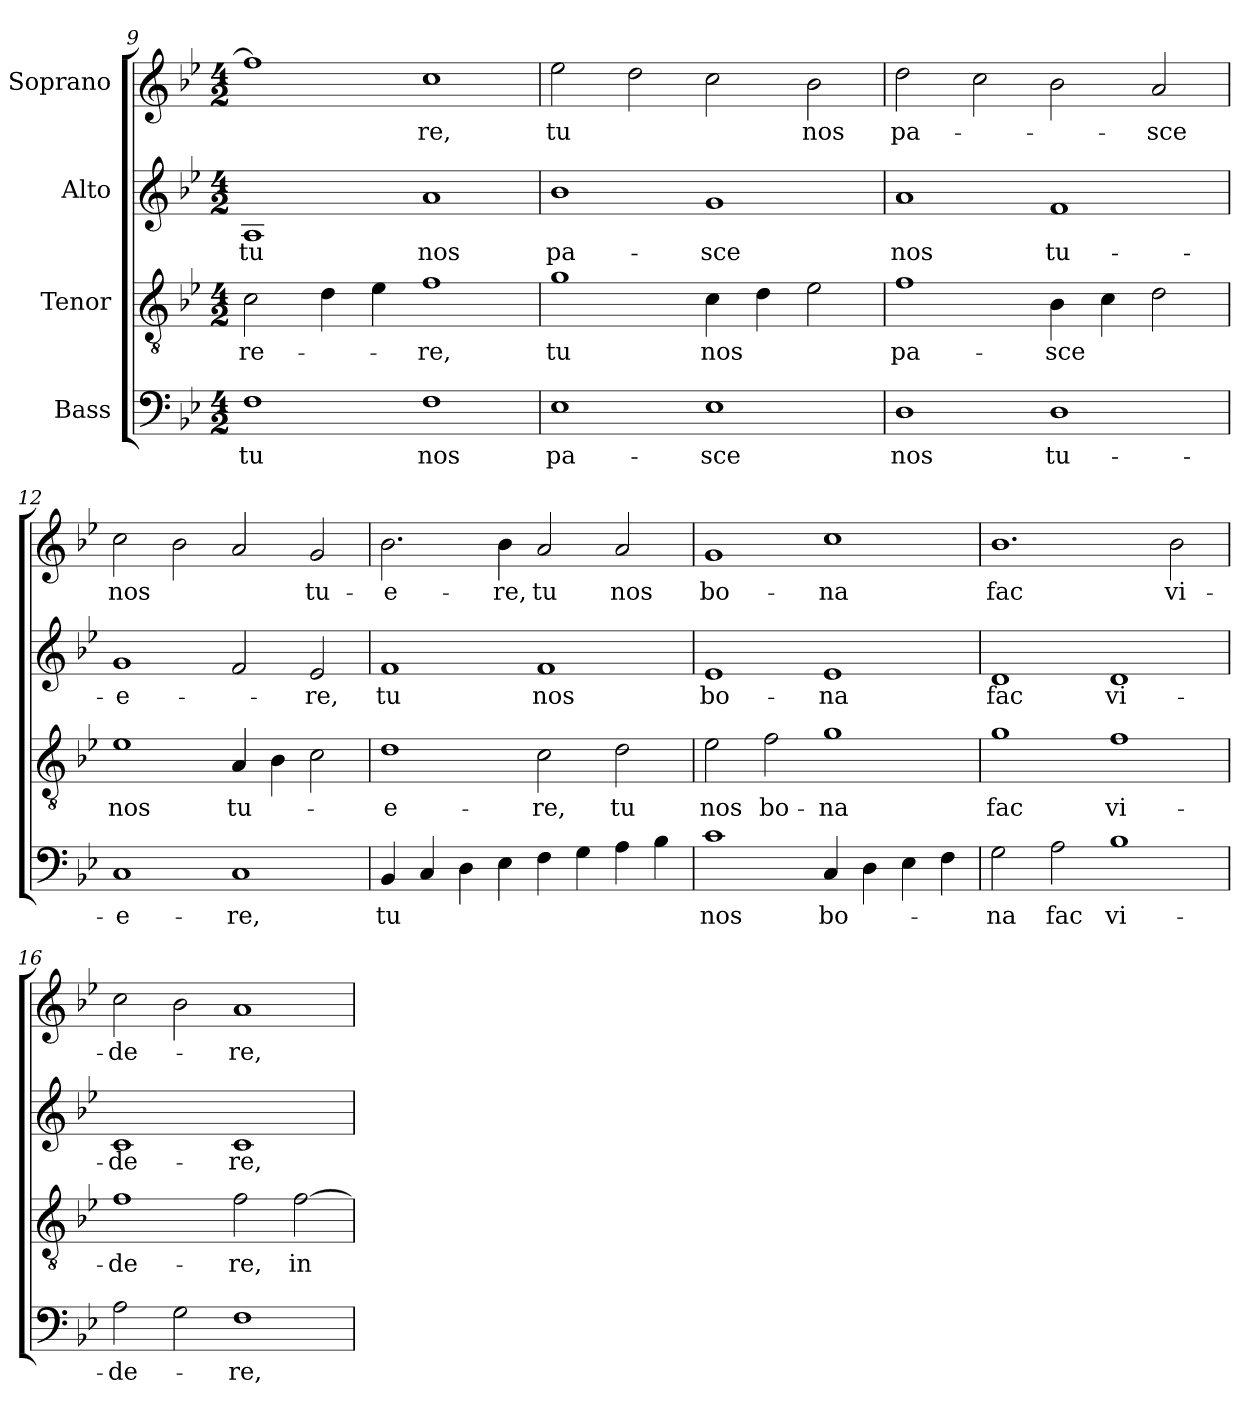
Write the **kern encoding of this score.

**kern	**text	**kern	**text	**kern	**text	**kern	**text
*part4	*part4	*part3	*part3	*part2	*part2	*part1	*part1
*staff4	*staff4	*staff3	*staff3	*staff2	*staff2	*staff1	*staff1
*I"Bass	*	*I"Tenor	*	*I"Alto	*	*I"Soprano	*
*clefF4	*	*clefGv2	*	*clefG2	*	*clefG2	*
*k[b-e-]	*	*k[b-e-]	*	*k[b-e-]	*	*k[b-e-]	*
*B-:	*	*B-:	*	*B-:	*	*B-:	*
*M4/2	*	*M4/2	*	*M4/2	*	*M4/2	*
=9	=9	=9	=9	=9	=9	=9	=9
!	!LO:LY:b	!	!LO:LY:b	!	!LO:LY:b	!	!
1F	tu	2c\	-re-	1A	tu	1ff]	.
.	.	4d\	.	.	.	.	.
.	.	4e-\	.	.	.	.	.
!	!LO:LY:b	!	!LO:LY:b	!	!LO:LY:b	!	!LO:LY:b
1F	nos	1f	-re,	1a	nos	1cc	-re,
=10	=10	=10	=10	=10	=10	=10	=10
!	!LO:LY:b	!	!LO:LY:b	!	!LO:LY:b	!	!LO:LY:b
1E-	pa-	1g	tu	1b-	pa-	2ee-\	tu
.	.	.	.	.	.	2dd\	.
!	!LO:LY:b	!	!LO:LY:b	!	!LO:LY:b	!	!
1E-	-sce	4c\	nos	1g	-sce	2cc\	.
.	.	4d\	.	.	.	.	.
!	!	!	!	!	!	!	!LO:LY:b
.	.	2e-\	.	.	.	2b-\	nos
!!LO:LB:g=z
=11	=11	=11	=11	=11	=11	=11	=11
!	!LO:LY:b	!	!LO:LY:b	!	!LO:LY:b	!	!LO:LY:b
1D	nos	1f	pa-	1a	nos	2dd\	pa-
.	.	.	.	.	.	2cc\	.
!	!LO:LY:b	!	!LO:LY:b	!	!LO:LY:b	!	!
1D	tu-	4B-\	-sce	1f	tu-	2b-\	.
.	.	4c\	.	.	.	.	.
!	!	!	!	!	!	!	!LO:LY:b
.	.	2d\	.	.	.	2a/	-sce
=12	=12	=12	=12	=12	=12	=12	=12
!	!LO:LY:b	!	!LO:LY:b	!	!LO:LY:b	!	!LO:LY:b
1C	-e-	1e-	nos	1g	-e-	2cc\	nos
.	.	.	.	.	.	2b-\	.
!	!LO:LY:b	!	!LO:LY:b	!	!	!	!
1C	-re,	4A/	tu-	2f/	.	2a/	.
.	.	4B-\	.	.	.	.	.
!	!	!	!	!	!LO:LY:b	!	!LO:LY:b
.	.	2c\	.	2e-/	-re,	2g/	tu-
=13	=13	=13	=13	=13	=13	=13	=13
!	!LO:LY:b	!	!LO:LY:b	!	!LO:LY:b	!	!LO:LY:b
4BB-/	tu	1d	-e-	1f	tu	2.b-\	-e-
4C/	.	.	.	.	.	.	.
4D\	.	.	.	.	.	.	.
!	!	!	!	!	!	!	!LO:LY:b
4E-\	.	.	.	.	.	4b-\	-re,
!	!	!	!LO:LY:b	!	!LO:LY:b	!	!LO:LY:b
4F\	.	2c\	-re,	1f	nos	2a/	tu
4G\	.	.	.	.	.	.	.
!	!	!	!LO:LY:b	!	!	!	!LO:LY:b
4A\	.	2d\	tu	.	.	2a/	nos
4B-\	.	.	.	.	.	.	.
=14	=14	=14	=14	=14	=14	=14	=14
!	!LO:LY:b	!	!LO:LY:b	!	!LO:LY:b	!	!LO:LY:b
1c	nos	2e-\	nos	1e-	bo-	1g	bo-
!	!	!	!LO:LY:b	!	!	!	!
.	.	2f\	bo-	.	.	.	.
!	!LO:LY:b	!	!LO:LY:b	!	!LO:LY:b	!	!LO:LY:b
4C/	bo-	1g	-na	1e-	-na	1cc	-na
4D\	.	.	.	.	.	.	.
4E-\	.	.	.	.	.	.	.
4F\	.	.	.	.	.	.	.
=15	=15	=15	=15	=15	=15	=15	=15
!	!LO:LY:b	!	!LO:LY:b	!	!LO:LY:b	!	!LO:LY:b
2G\	-na	1g	fac	1d	fac	1.b-	fac
!	!LO:LY:b	!	!	!	!	!	!
2A\	fac	.	.	.	.	.	.
!	!LO:LY:b	!	!LO:LY:b	!	!LO:LY:b	!	!
1B-	vi-	1f	vi-	1d	vi-	.	.
!	!	!	!	!	!	!	!LO:LY:b
.	.	.	.	.	.	2b-\	vi-
!!LO:PB:g=z
=16	=16	=16	=16	=16	=16	=16	=16
!	!LO:LY:b	!	!LO:LY:b	!	!LO:LY:b	!	!LO:LY:b
2A\	-de-	1f	-de-	1c	-de-	2cc\	-de-
2G\	.	.	.	.	.	2b-\	.
!	!LO:LY:b	!	!LO:LY:b	!	!LO:LY:b	!	!LO:LY:b
1F	-re,	2f\	-re,	1c	-re,	1a	-re,
!	!	!	!LO:LY:b	!	!	!	!
.	.	[2f\	in	.	.	.	.
=	=	=	=	=	=	=	=
*-	*-	*-	*-	*-	*-	*-	*-
